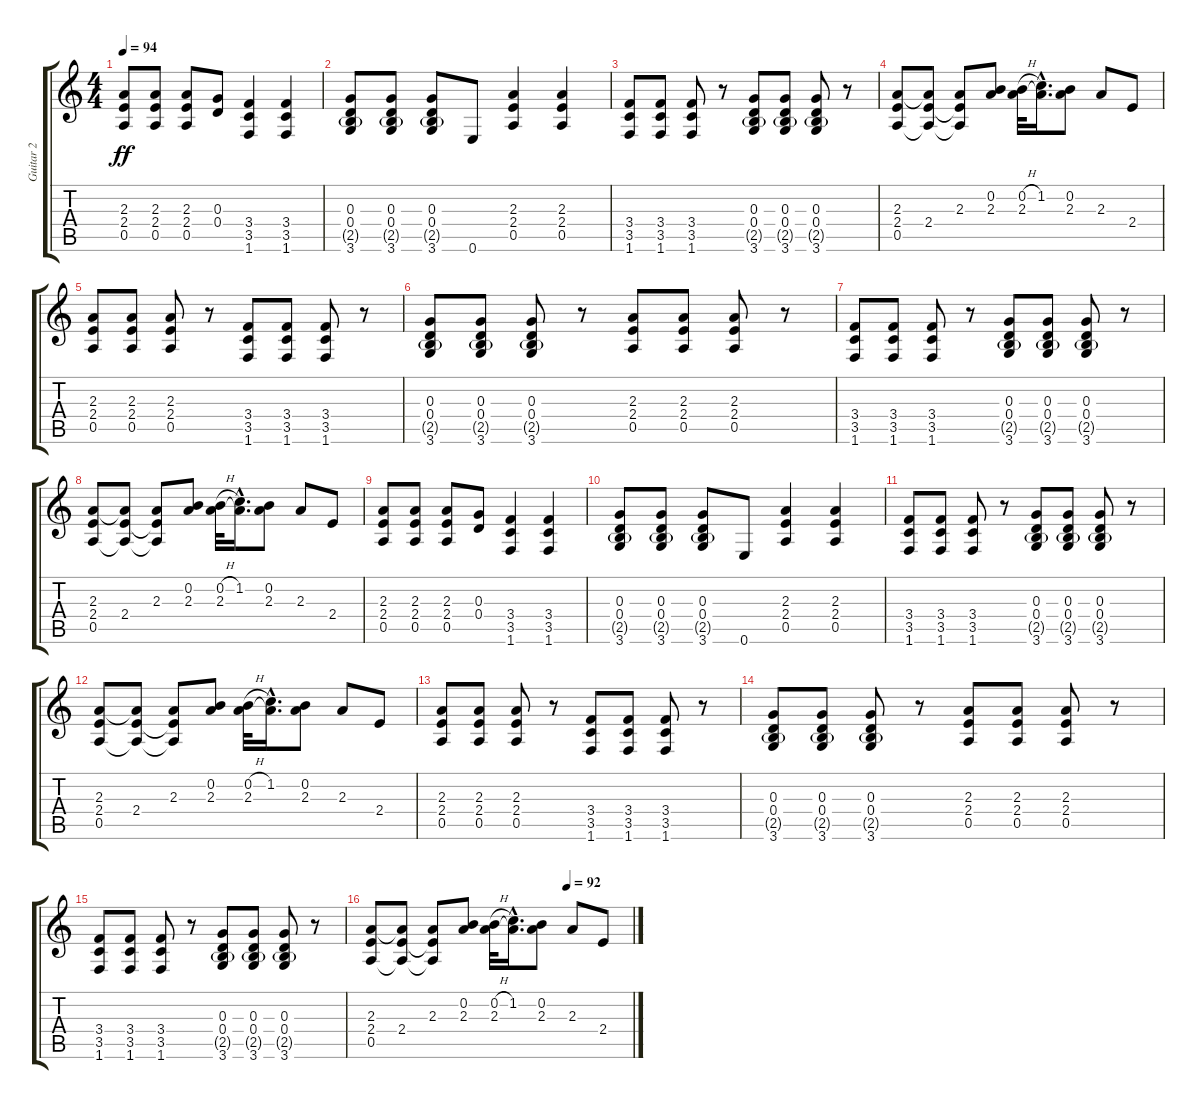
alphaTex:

\track ("Guitar 2" "Guitar 2") {instrument overdrivenguitar}
\staff {score tabs}
\tuning (E4 B3 G3 D3 A2 E2) {hide}
\ts (4 4)
\tempo 94
\clef g2
\ks c
(2.3 2.4 0.5).8{dy ff} (2.3 2.4 0.5).8 (2.3 2.4 0.5).8 (0.3 0.4).8 (3.4 3.5 1.6).4 (3.4 3.5 1.6).4 |
(0.3 0.4 2.5{g} 3.6).8 (0.3 0.4 2.5{g} 3.6).8 (0.3 0.4 2.5{g} 3.6).8 0.6.8 (2.3 2.4 0.5).4 (2.3 2.4 0.5).4 |
(3.4 3.5 1.6).8 (3.4 3.5 1.6).8 (3.4 3.5 1.6).8 r.8 (0.3 0.4 2.5{g} 3.6).8 (0.3 0.4 2.5{g} 3.6).8 (0.3 0.4 2.5{g} 3.6).8 r.8 |
(2.3 2.4 0.5).8 (2.3{t} 2.4 0.5{t}).8 (2.3 2.4{t} 0.5{t}).8 (0.2 2.3).8 (0.2{h} 2.3).32 (1.2{hac} 2.3{hac t}).16{d} (0.2 2.3).8 2.3.8 2.4.8 |
(2.3 2.4 0.5).8 (2.3 2.4 0.5).8 (2.3 2.4 0.5).8 r.8 (3.4 3.5 1.6).8 (3.4 3.5 1.6).8 (3.4 3.5 1.6).8 r.8 |
(0.3 0.4 2.5{g} 3.6).8 (0.3 0.4 2.5{g} 3.6).8 (0.3 0.4 2.5{g} 3.6).8 r.8 (2.3 2.4 0.5).8 (2.3 2.4 0.5).8 (2.3 2.4 0.5).8 r.8 |
(3.4 3.5 1.6).8 (3.4 3.5 1.6).8 (3.4 3.5 1.6).8 r.8 (0.3 0.4 2.5{g} 3.6).8 (0.3 0.4 2.5{g} 3.6).8 (0.3 0.4 2.5{g} 3.6).8 r.8 |
(2.3 2.4 0.5).8{volume 11} (2.3{t} 2.4 0.5{t}).8 (2.3 2.4{t} 0.5{t}).8 (0.2 2.3).8 (0.2{h} 2.3).32 (1.2{hac} 2.3{hac t}).16{d} (0.2 2.3).8 2.3.8 2.4.8 |
(2.3 2.4 0.5).8 (2.3 2.4 0.5).8 (2.3 2.4 0.5).8 (0.3 0.4).8 (3.4 3.5 1.6).4 (3.4 3.5 1.6).4 |
(0.3 0.4 2.5{g} 3.6).8 (0.3 0.4 2.5{g} 3.6).8 (0.3 0.4 2.5{g} 3.6).8 0.6.8 (2.3 2.4 0.5).4 (2.3 2.4 0.5).4 |
(3.4 3.5 1.6).8 (3.4 3.5 1.6).8 (3.4 3.5 1.6).8 r.8 (0.3 0.4 2.5{g} 3.6).8 (0.3 0.4 2.5{g} 3.6).8 (0.3 0.4 2.5{g} 3.6).8 r.8 |
(2.3 2.4 0.5).8 (2.3{t} 2.4 0.5{t}).8 (2.3 2.4{t} 0.5{t}).8 (0.2 2.3).8 (0.2{h} 2.3).32 (1.2{hac} 2.3{hac t}).16{d} (0.2 2.3).8 2.3.8 2.4.8 |
(2.3 2.4 0.5).8 (2.3 2.4 0.5).8 (2.3 2.4 0.5).8 r.8 (3.4 3.5 1.6).8 (3.4 3.5 1.6).8 (3.4 3.5 1.6).8 r.8 |
(0.3 0.4 2.5{g} 3.6).8 (0.3 0.4 2.5{g} 3.6).8 (0.3 0.4 2.5{g} 3.6).8 r.8 (2.3 2.4 0.5).8 (2.3 2.4 0.5).8 (2.3 2.4 0.5).8 r.8 |
(3.4 3.5 1.6).8 (3.4 3.5 1.6).8 (3.4 3.5 1.6).8 r.8 (0.3 0.4 2.5{g} 3.6).8 (0.3 0.4 2.5{g} 3.6).8 (0.3 0.4 2.5{g} 3.6).8 r.8 |
\tempo (92 0.75)
(2.3 2.4 0.5).8{volume 11} (2.3{t} 2.4 0.5{t}).8 (2.3 2.4{t} 0.5{t}).8 (0.2 2.3).8 (0.2{h} 2.3).32 (1.2{hac} 2.3{hac t}).16{d} (0.2 2.3).8 2.3.8 2.4.8
